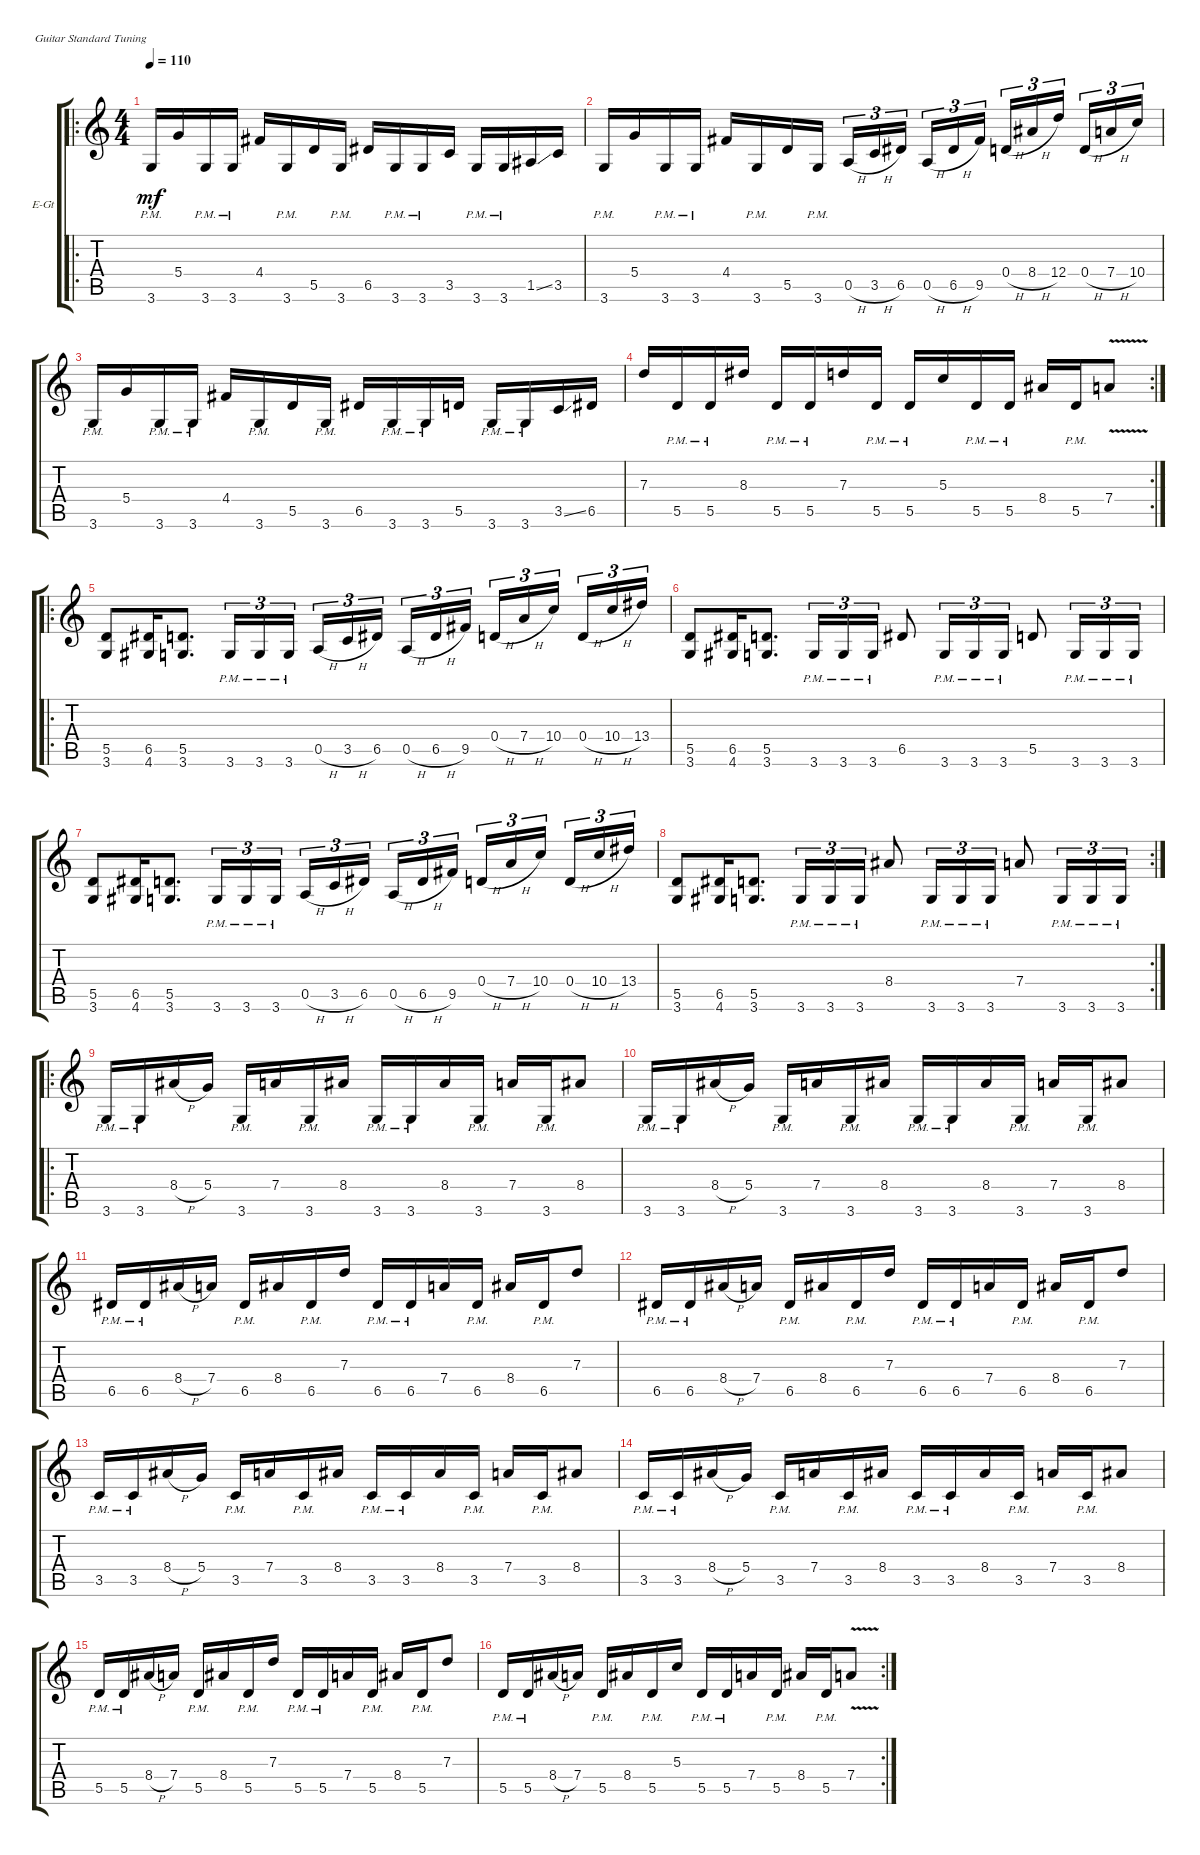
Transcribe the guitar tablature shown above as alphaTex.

\defaultSystemsLayout 4
\bracketExtendMode groupsimilarinstruments
\firstSystemTrackNameOrientation horizontal
\otherSystemsTrackNameOrientation horizontal
\track ("Electric Guitar" "E-Gt") {instrument distortionguitar}
\staff {score tabs}
\tuning (E4 B3 G3 D3 A2 E2)
\ro
\ts (4 4)
\tempo 110
\clef g2
\ks c
3.6{pm}.16{dy mf} 5.4.16 3.6{pm}.16 3.6{pm}.16 4.4.16 3.6{pm}.16 5.5.16 3.6{pm}.16 6.5.16 3.6{pm}.16 3.6{pm}.16 3.5.16 3.6{pm}.16 3.6{pm}.16 1.5{ss}.16 3.5.16 |
3.6{pm}.16 5.4.16 3.6{pm}.16 3.6{pm}.16 4.4.16 3.6{pm}.16 5.5.16 3.6{pm}.16 0.5{h}.16{tu (3 2)} 3.5{h}.16{tu (3 2)} 6.5.16{tu (3 2)} 0.5{h}.16{tu (3 2)} 6.5{h}.16{tu (3 2)} 9.5.16{tu (3 2)} 0.4{h}.16{tu (3 2)} 8.4{h}.16{tu (3 2)} 12.4.16{tu (3 2)} 0.4{h}.16{tu (3 2)} 7.4{h}.16{tu (3 2)} 10.4.16{tu (3 2)} |
3.6{pm}.16 5.4.16 3.6{pm}.16 3.6{pm}.16 4.4.16 3.6{pm}.16 5.5.16 3.6{pm}.16 6.5.16 3.6{pm}.16 3.6{pm}.16 5.5.16 3.6{pm}.16 3.6{pm}.16 3.5{ss}.16 6.5.16 |
\rc 2
7.3.16 5.5{pm}.16 5.5{pm}.16 8.3.16 5.5{pm}.16 5.5{pm}.16 7.3.16 5.5{pm}.16 5.5{pm}.16 5.3.16 5.5{pm}.16 5.5{pm}.16 8.4.16 5.5{pm}.16 7.4{v}.8 |
\ro
(3.6 5.5).8 (4.6 6.5).16 (3.6 5.5).8{d} 3.6{pm}.16{tu (3 2)} 3.6{pm}.16{tu (3 2)} 3.6{pm}.16{tu (3 2)} 0.5{h}.16{tu (3 2)} 3.5{h}.16{tu (3 2)} 6.5.16{tu (3 2)} 0.5{h}.16{tu (3 2)} 6.5{h}.16{tu (3 2)} 9.5.16{tu (3 2)} 0.4{h}.16{tu (3 2)} 7.4{h}.16{tu (3 2)} 10.4.16{tu (3 2)} 0.4{h}.16{tu (3 2)} 10.4{h}.16{tu (3 2)} 13.4.16{tu (3 2)} |
(3.6 5.5).8 (4.6 6.5).16 (3.6 5.5).8{d} 3.6{pm}.16{tu (3 2)} 3.6{pm}.16{tu (3 2)} 3.6{pm}.16{tu (3 2)} 6.5.8 3.6{pm}.16{tu (3 2)} 3.6{pm}.16{tu (3 2)} 3.6{pm}.16{tu (3 2)} 5.5.8 3.6{pm}.16{tu (3 2)} 3.6{pm}.16{tu (3 2)} 3.6{pm}.16{tu (3 2)} |
(3.6 5.5).8 (4.6 6.5).16 (3.6 5.5).8{d} 3.6{pm}.16{tu (3 2)} 3.6{pm}.16{tu (3 2)} 3.6{pm}.16{tu (3 2)} 0.5{h}.16{tu (3 2)} 3.5{h}.16{tu (3 2)} 6.5.16{tu (3 2)} 0.5{h}.16{tu (3 2)} 6.5{h}.16{tu (3 2)} 9.5.16{tu (3 2)} 0.4{h}.16{tu (3 2)} 7.4{h}.16{tu (3 2)} 10.4.16{tu (3 2)} 0.4{h}.16{tu (3 2)} 10.4{h}.16{tu (3 2)} 13.4.16{tu (3 2)} |
\rc 2
(3.6 5.5).8 (4.6 6.5).16 (3.6 5.5).8{d} 3.6{pm}.16{tu (3 2)} 3.6{pm}.16{tu (3 2)} 3.6{pm}.16{tu (3 2)} 8.4.8 3.6{pm}.16{tu (3 2)} 3.6{pm}.16{tu (3 2)} 3.6{pm}.16{tu (3 2)} 7.4.8 3.6{pm}.16{tu (3 2)} 3.6{pm}.16{tu (3 2)} 3.6{pm}.16{tu (3 2)} |
\ro
3.6{pm}.16 3.6{pm}.16 8.4{h}.16 5.4.16 3.6{pm}.16 7.4.16 3.6{pm}.16 8.4.16 3.6{pm}.16 3.6{pm}.16 8.4.16 3.6{pm}.16 7.4.16 3.6{pm}.16 8.4.8 |
3.6{pm}.16 3.6{pm}.16 8.4{h}.16 5.4.16 3.6{pm}.16 7.4.16 3.6{pm}.16 8.4.16 3.6{pm}.16 3.6{pm}.16 8.4.16 3.6{pm}.16 7.4.16 3.6{pm}.16 8.4.8 |
6.5{pm}.16 6.5{pm}.16 8.4{h}.16 7.4.16 6.5{pm}.16 8.4.16 6.5{pm}.16 7.3.16 6.5{pm}.16 6.5{pm}.16 7.4.16 6.5{pm}.16 8.4.16 6.5{pm}.16 7.3.8 |
6.5{pm}.16 6.5{pm}.16 8.4{h}.16 7.4.16 6.5{pm}.16 8.4.16 6.5{pm}.16 7.3.16 6.5{pm}.16 6.5{pm}.16 7.4.16 6.5{pm}.16 8.4.16 6.5{pm}.16 7.3.8 |
3.5{pm}.16 3.5{pm}.16 8.4{h}.16 5.4.16 3.5{pm}.16 7.4.16 3.5{pm}.16 8.4.16 3.5{pm}.16 3.5{pm}.16 8.4.16 3.5{pm}.16 7.4.16 3.5{pm}.16 8.4.8 |
3.5{pm}.16 3.5{pm}.16 8.4{h}.16 5.4.16 3.5{pm}.16 7.4.16 3.5{pm}.16 8.4.16 3.5{pm}.16 3.5{pm}.16 8.4.16 3.5{pm}.16 7.4.16 3.5{pm}.16 8.4.8 |
5.5{pm}.16 5.5{pm}.16 8.4{h}.16 7.4.16 5.5{pm}.16 8.4.16 5.5{pm}.16 7.3.16 5.5{pm}.16 5.5{pm}.16 7.4.16 5.5{pm}.16 8.4.16 5.5{pm}.16 7.3.8 |
\rc 2
5.5{pm}.16 5.5{pm}.16 8.4{h}.16 7.4.16 5.5{pm}.16 8.4.16 5.5{pm}.16 5.3.16 5.5{pm}.16 5.5{pm}.16 7.4.16 5.5{pm}.16 8.4.16 5.5{pm}.16 7.4{v}.8
